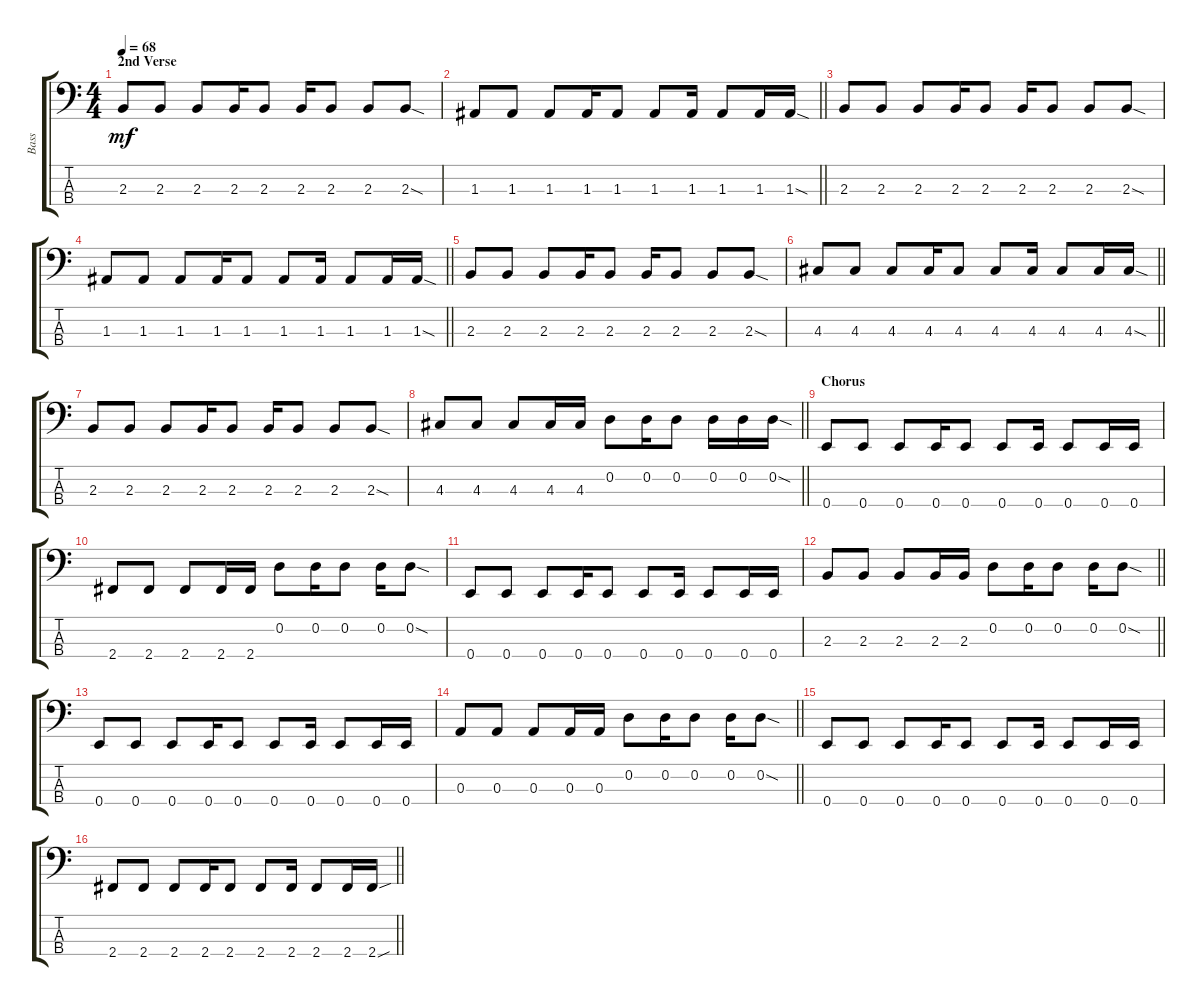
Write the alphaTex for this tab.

\track ("Bass" "Bass") {instrument electricbassfinger}
\staff {score tabs}
\tuning (G2 D2 A1 E1) {hide}
\ts (4 4)
\section ("" "2nd Verse")
\tempo 68
\clef f4
\ks c
2.3.8{dy mf} 2.3.8 2.3.8 2.3.16 2.3.8 2.3.16 2.3.8 2.3.8 2.3{sod}.8 |
\barLineRight lightlight
1.3.8 1.3.8 1.3.8 1.3.16 1.3.8 1.3.8 1.3.16 1.3.8 1.3.16 1.3{sod}.16 |
2.3.8 2.3.8 2.3.8 2.3.16 2.3.8 2.3.16 2.3.8 2.3.8 2.3{sod}.8 |
\barLineRight lightlight
1.3.8 1.3.8 1.3.8 1.3.16 1.3.8 1.3.8 1.3.16 1.3.8 1.3.16 1.3{sod}.16 |
2.3.8 2.3.8 2.3.8 2.3.16 2.3.8 2.3.16 2.3.8 2.3.8 2.3{sod}.8 |
\barLineRight lightlight
4.3.8 4.3.8 4.3.8 4.3.16 4.3.8 4.3.8 4.3.16 4.3.8 4.3.16 4.3{sod}.16 |
2.3.8 2.3.8 2.3.8 2.3.16 2.3.8 2.3.16 2.3.8 2.3.8 2.3{sod}.8 |
\barLineRight lightlight
4.3.8 4.3.8 4.3.8 4.3.16 4.3.16 0.2.8 0.2.16 0.2.8 0.2.16 0.2.16 0.2{sod}.16 |
\section ("" "Chorus")
0.4.8 0.4.8 0.4.8 0.4.16 0.4.8 0.4.8 0.4.16 0.4.8 0.4.16 0.4.16 |
2.4.8 2.4.8 2.4.8 2.4.16 2.4.16 0.2.8 0.2.16 0.2.8 0.2.16 0.2{sod}.8 |
0.4.8 0.4.8 0.4.8 0.4.16 0.4.8 0.4.8 0.4.16 0.4.8 0.4.16 0.4.16 |
\barLineRight lightlight
2.3.8 2.3.8 2.3.8 2.3.16 2.3.16 0.2.8 0.2.16 0.2.8 0.2.16 0.2{sod}.8 |
0.4.8 0.4.8 0.4.8 0.4.16 0.4.8 0.4.8 0.4.16 0.4.8 0.4.16 0.4.16 |
\barLineRight lightlight
0.3.8 0.3.8 0.3.8 0.3.16 0.3.16 0.2.8 0.2.16 0.2.8 0.2.16 0.2{sod}.8 |
0.4.8 0.4.8 0.4.8 0.4.16 0.4.8 0.4.8 0.4.16 0.4.8 0.4.16 0.4.16 |
\barLineRight lightlight
2.4.8 2.4.8 2.4.8 2.4.16 2.4.8 2.4.8 2.4.16 2.4.8 2.4.16 2.4{sou}.16
